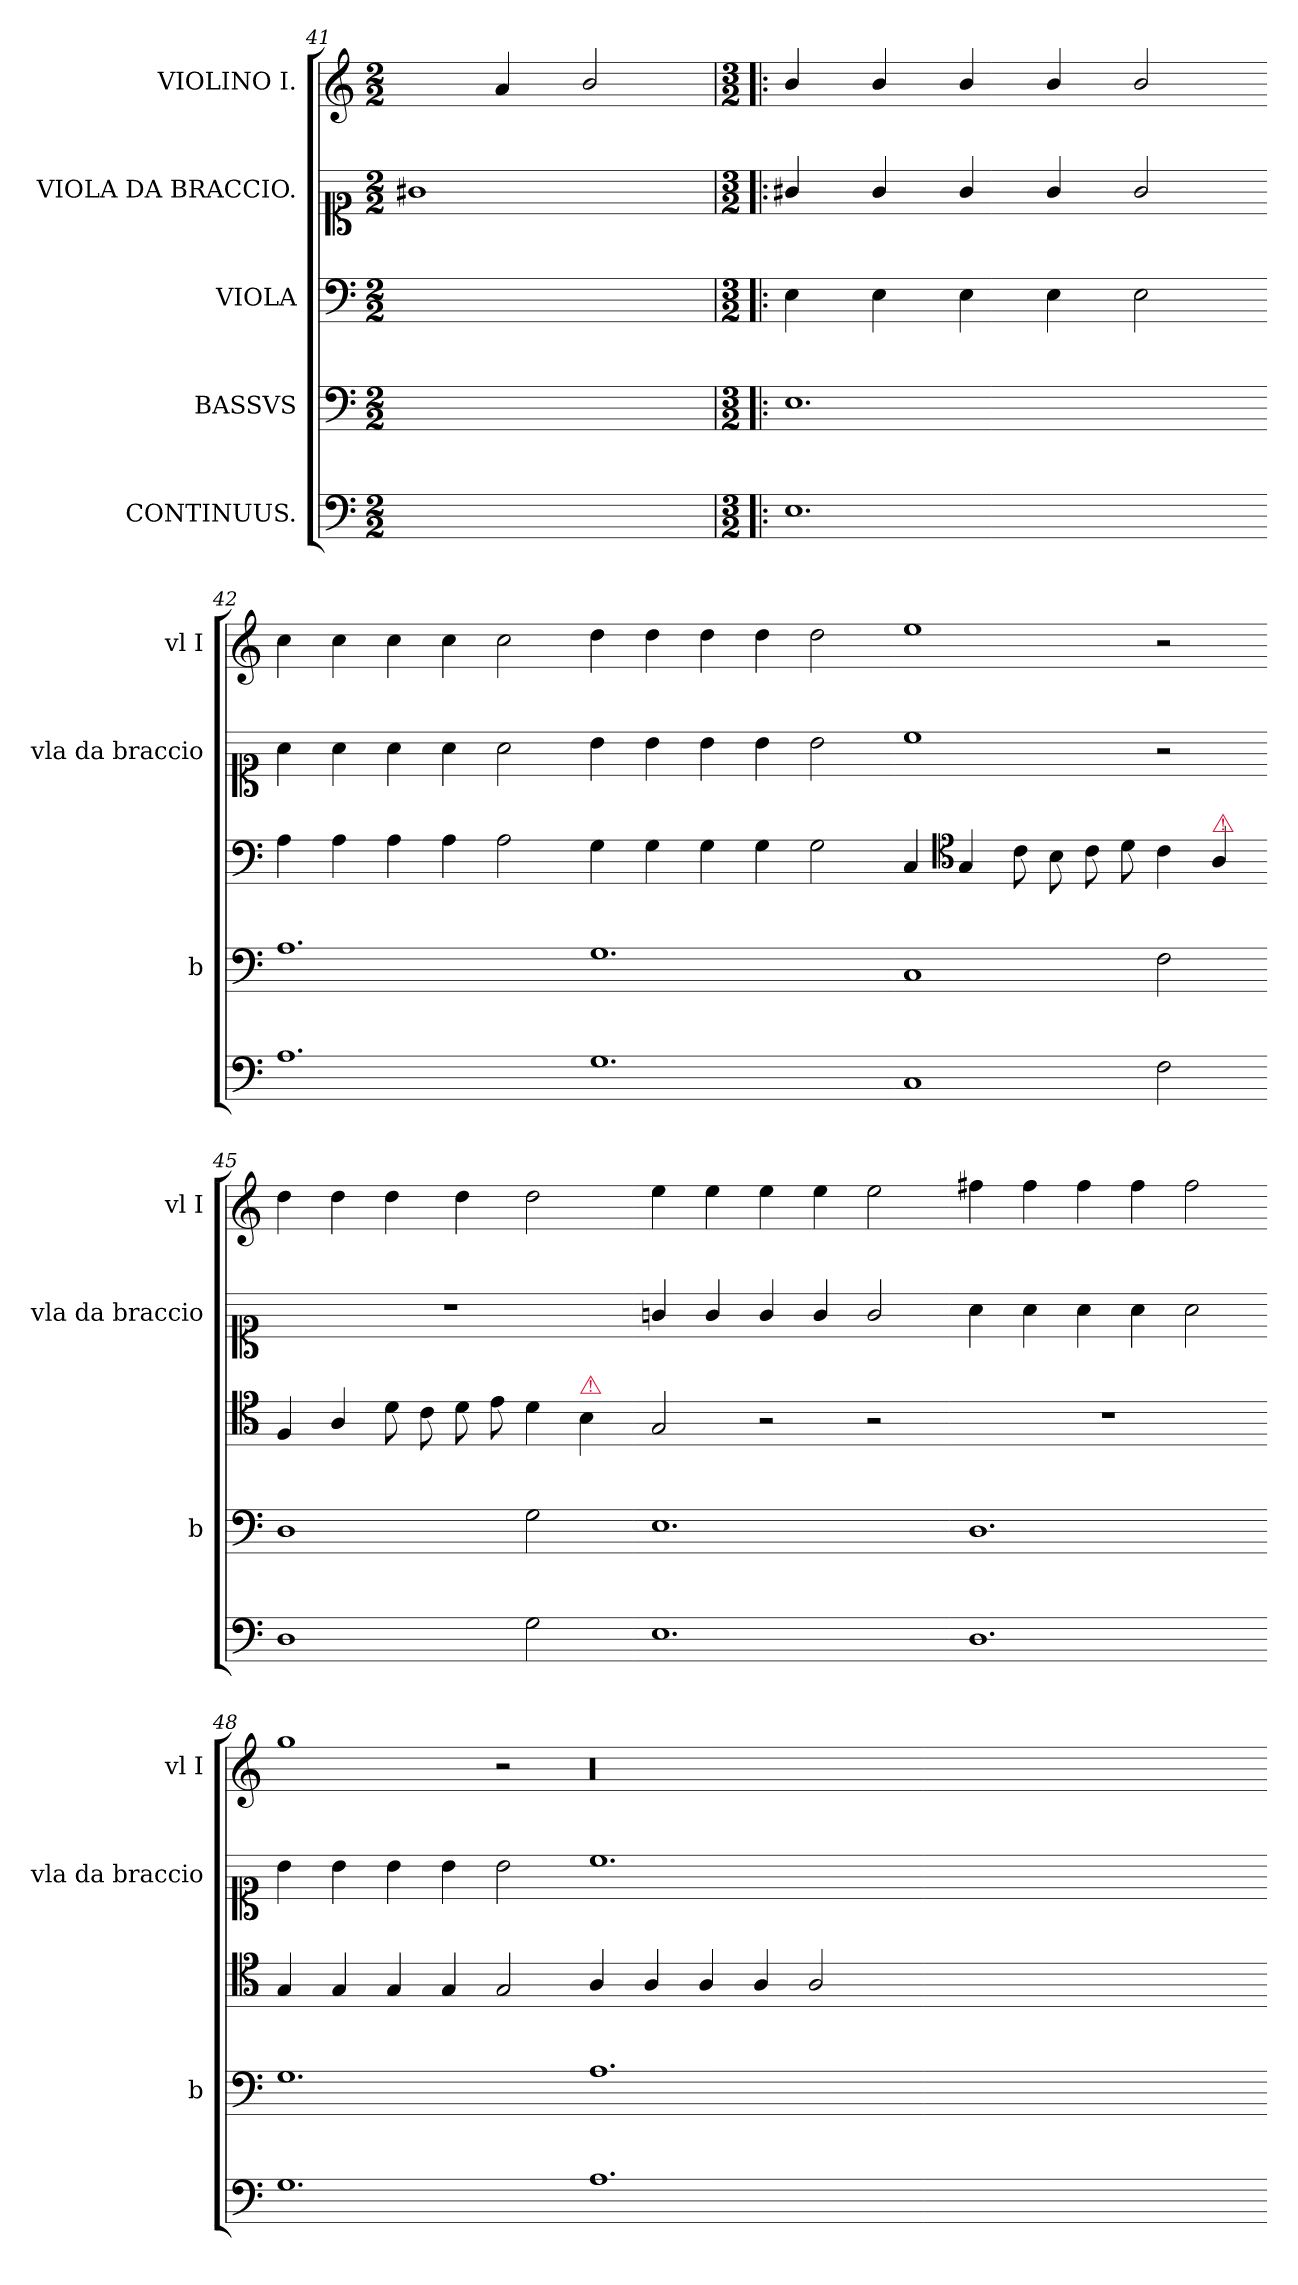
**kern	**kern	**kern	**kern	**kern
*part5	*part4	*part3	*part2	*part1
*staff5	*staff4	*staff3	*staff2	*staff1
*I"CONTINUUS.	*I"BASSVS	*I"VIOLA	*I"VIOLA DA BRACCIO.	*I"VIOLINO I.
*	*I'b	*	*I'vla da braccio	*I'vl I
*clefF4	*clefF4	*clefF4	*clefC1	*clefG2
*k[]	*k[]	*k[]	*k[]	*k[]
*a:	*a:	*a:	*a:	*a:
*M2/2	*M2/2	*M2/2	*M2/2	*M2/2
=41	=41	=41	=41	=41
1ryy	1ryy	1ryy	1g#X	4ryy
.	.	.	.	4a/
.	.	.	.	2b/
=!|:	=!|:	=!|:	=!|:	=!|:
*M3/2	*M3/2	*M3/2	*M3/2	*M3/2
1.E	1.E	4E\	4g#X/	4b/
.	.	4E\	4g#/	4b/
.	.	4E\	4g#/	4b/
.	.	4E\	4g#/	4b/
.	.	2E\	2g#/	2b/
=42-	=42-	=42-	=42-	=42-
1.A	1.A	4A\	4a\	4cc\
.	.	4A\	4a\	4cc\
.	.	4A\	4a\	4cc\
.	.	4A\	4a\	4cc\
.	.	2A\	2a\	2cc\
=43-	=43-	=43-	=43-	=43-
1.G	1.G	4G\	4b\	4dd\
.	.	4G\	4b\	4dd\
.	.	4G\	4b\	4dd\
.	.	4G\	4b\	4dd\
.	.	2G\	2b\	2dd\
=44-	=44-	=44-	=44-	=44-
1C	1C	4C/	1cc	1ee
*	*	*clefC4	*	*
.	.	4G/	.	.
.	.	8c\	.	.
.	.	8B\	.	.
.	.	8c\	.	.
.	.	8d\	.	.
2F\	2F\	4c\	2r	2r
!	!	!LO:TX:a:color=crimson:t=⚠	!	!
.	.	4A/	.	.
=45-	=45-	=45-	=45-	=45-
1D	1D	4F/	1.r	4dd\
.	.	4A/	.	4dd\
.	.	8d\	.	4dd\
.	.	8c\	.	.
.	.	8d\	.	4dd\
.	.	8e\	.	.
2G\	2G\	4d\	.	2dd\
!	!	!LO:TX:a:color=crimson:t=⚠	!	!
.	.	4B\	.	.
=46-	=46-	=46-	=46-	=46-
1.E	1.E	2G/	4gn/	4ee\
.	.	.	4g/	4ee\
.	.	2r	4g/	4ee\
.	.	.	4g/	4ee\
.	.	2r	2g/	2ee\
=47-	=47-	=47-	=47-	=47-
1.D	1.D	1.r	4a\	4ff#X\
.	.	.	4a\	4ff#\
.	.	.	4a\	4ff#\
.	.	.	4a\	4ff#\
.	.	.	2a\	2ff#\
=48-	=48-	=48-	=48-	=48-
1.G	1.G	4G/	4b\	1gg
.	.	4G/	4b\	.
.	.	4G/	4b\	.
.	.	4G/	4b\	.
.	.	2G/	2b\	2r
=49-	=49-	=49-	=49-	=49-
1.A	1.A	4A/	1.cc	00.r
.	.	4A/	.	.
.	.	4A/	.	.
.	.	4A/	.	.
.	.	2A/	.	.
00ryy	00ryy	00ryy	00ryy	.
2ryy	2ryy	2ryy	2ryy	.
=-	=-	=-	=-	=-
*-	*-	*-	*-	*-
